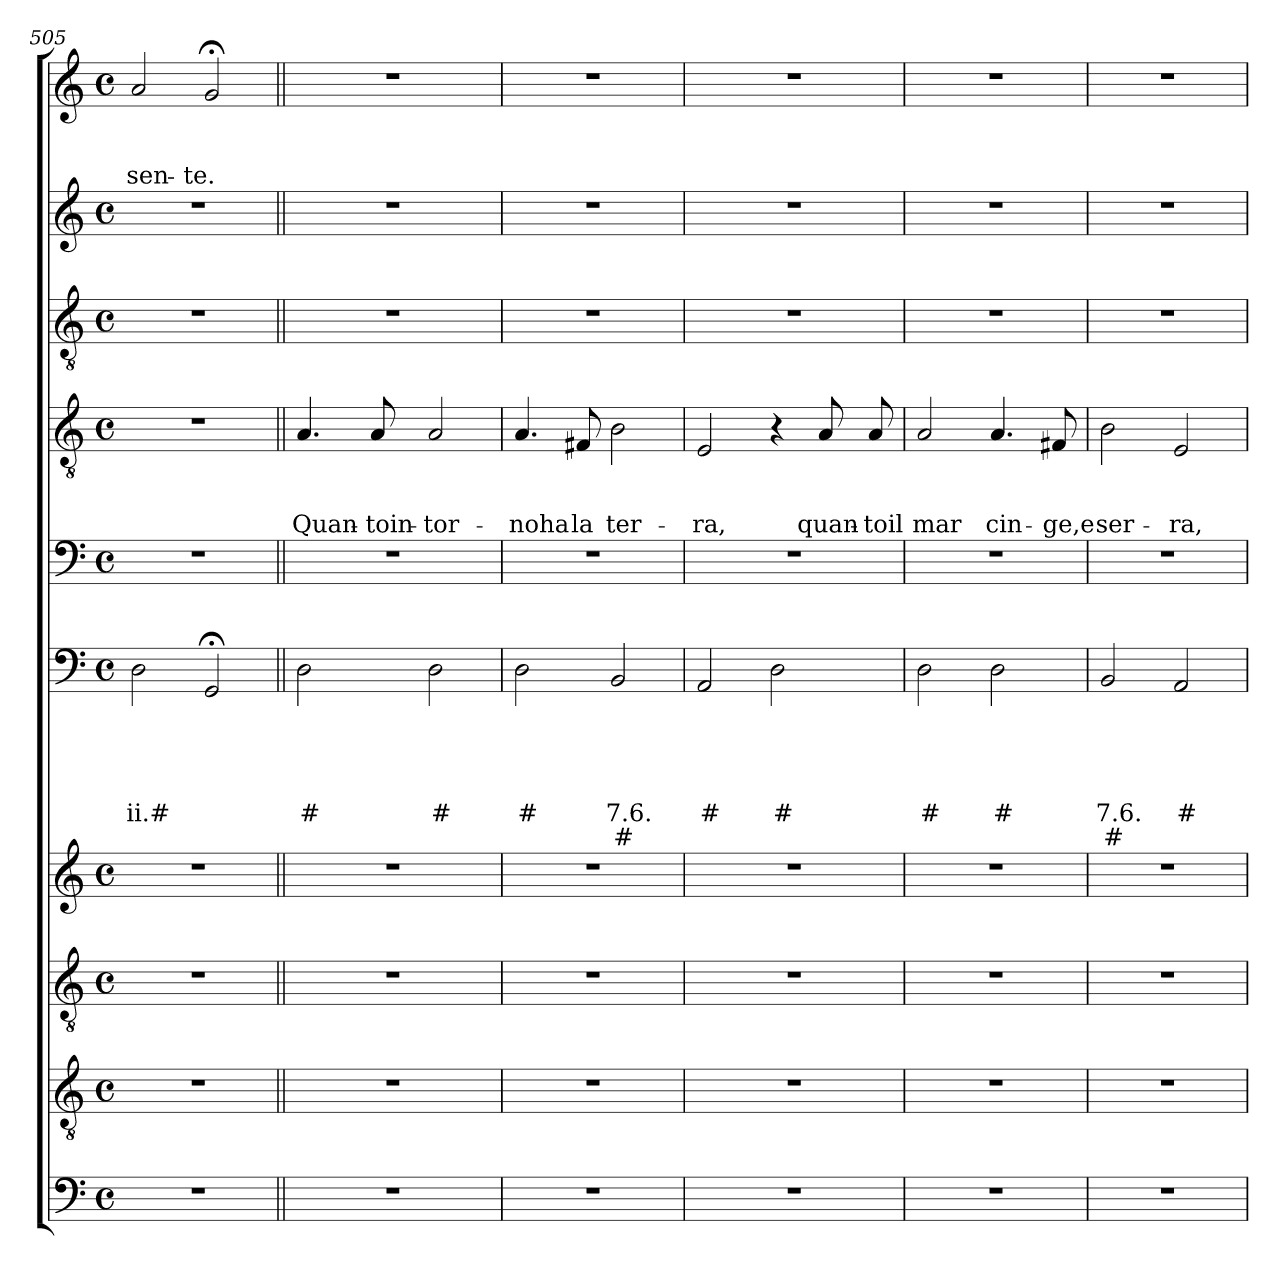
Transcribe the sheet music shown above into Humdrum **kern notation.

**kern	**kern	**kern	**kern	**kern	**text	**text	**text	**text	**text	**text	**kern	**kern	**text	**text	**text	**kern	**kern	**kern	**text	**text	**text
*part10	*part9	*part8	*part7	*part6	*part6	*part6	*part6	*part6	*part6	*part6	*part5	*part4	*part4	*part4	*part4	*part3	*part2	*part1	*part1	*part1	*part1
*staff10	*staff9	*staff8	*staff7	*staff6	*staff6	*staff6	*staff6	*staff6	*staff6	*staff6	*staff5	*staff4	*staff4	*staff4	*staff4	*staff3	*staff2	*staff1	*staff1	*staff1	*staff1
*clefF4	*clefGv2	*clefGv2	*clefG2	*clefF4	*	*	*	*	*	*	*clefF4	*clefGv2	*	*	*	*clefGv2	*clefG2	*clefG2	*	*	*
*k[]	*k[]	*k[]	*k[]	*k[]	*	*	*	*	*	*	*k[]	*k[]	*	*	*	*k[]	*k[]	*k[]	*	*	*
*C:	*C:	*C:	*C:	*C:	*	*	*	*	*	*	*C:	*C:	*	*	*	*C:	*C:	*C:	*	*	*
*M4/4	*M4/4	*M4/4	*M4/4	*M4/4	*	*	*	*	*	*	*M4/4	*M4/4	*	*	*	*M4/4	*M4/4	*M4/4	*	*	*
*met(c)	*met(c)	*met(c)	*met(c)	*met(c)	*	*	*	*	*	*	*met(c)	*met(c)	*	*	*	*met(c)	*met(c)	*met(c)	*	*	*
=505	=505	=505	=505	=505	=505	=505	=505	=505	=505	=505	=505	=505	=505	=505	=505	=505	=505	=505	=505	=505	=505
1r	1r	1r	1r	2D\	.	.	.	.	ii.#	.	1r	1r	.	.	.	1r	1r	2a/	.	.	-sen-
.	.	.	.	2GG;</	.	.	.	.	.	.	.	.	.	.	.	.	.	2g;</	.	.	-te.
=506||	=506||	=506||	=506||	=506||	=506||	=506||	=506||	=506||	=506||	=506||	=506||	=506||	=506||	=506||	=506||	=506||	=506||	=506||	=506||	=506||	=506||
1r	1r	1r	1r	2D\	.	.	.	.	#	.	1r	4.A/	.	.	Quan-	1r	1r	1r	.	.	.
.	.	.	.	.	.	.	.	.	.	.	.	8A/	.	.	-toin-	.	.	.	.	.	.
.	.	.	.	2D\	.	.	.	.	#	.	.	2A/	.	.	-tor-	.	.	.	.	.	.
=507	=507	=507	=507	=507	=507	=507	=507	=507	=507	=507	=507	=507	=507	=507	=507	=507	=507	=507	=507	=507	=507
1r	1r	1r	1r	2D\	.	.	.	.	#	.	1r	4.A/	.	.	-noha	1r	1r	1r	.	.	.
.	.	.	.	.	.	.	.	.	.	.	.	8F#X/	.	.	la	.	.	.	.	.	.
.	.	.	.	2BB/	.	.	.	.	7.6.	#	.	2B\	.	.	ter-	.	.	.	.	.	.
=508	=508	=508	=508	=508	=508	=508	=508	=508	=508	=508	=508	=508	=508	=508	=508	=508	=508	=508	=508	=508	=508
1r	1r	1r	1r	2AA/	.	.	.	.	#	.	1r	2E/	.	.	-ra,	1r	1r	1r	.	.	.
.	.	.	.	2D\	.	.	.	.	#	.	.	4r	.	.	.	.	.	.	.	.	.
.	.	.	.	.	.	.	.	.	.	.	.	8A/	.	.	quan-	.	.	.	.	.	.
.	.	.	.	.	.	.	.	.	.	.	.	8A/	.	.	-toil	.	.	.	.	.	.
=509	=509	=509	=509	=509	=509	=509	=509	=509	=509	=509	=509	=509	=509	=509	=509	=509	=509	=509	=509	=509	=509
1r	1r	1r	1r	2D\	.	.	.	.	#	.	1r	2A/	.	.	mar	1r	1r	1r	.	.	.
.	.	.	.	2D\	.	.	.	.	#	.	.	4.A/	.	.	cin-	.	.	.	.	.	.
.	.	.	.	.	.	.	.	.	.	.	.	8F#X/	.	.	-ge,e	.	.	.	.	.	.
=510	=510	=510	=510	=510	=510	=510	=510	=510	=510	=510	=510	=510	=510	=510	=510	=510	=510	=510	=510	=510	=510
1r	1r	1r	1r	2BB/	.	.	.	.	7.6.	#	1r	2B\	.	.	ser-	1r	1r	1r	.	.	.
.	.	.	.	2AA/	.	.	.	.	#	.	.	2E/	.	.	-ra,	.	.	.	.	.	.
=	=	=	=	=	=	=	=	=	=	=	=	=	=	=	=	=	=	=	=	=	=
*-	*-	*-	*-	*-	*-	*-	*-	*-	*-	*-	*-	*-	*-	*-	*-	*-	*-	*-	*-	*-	*-
